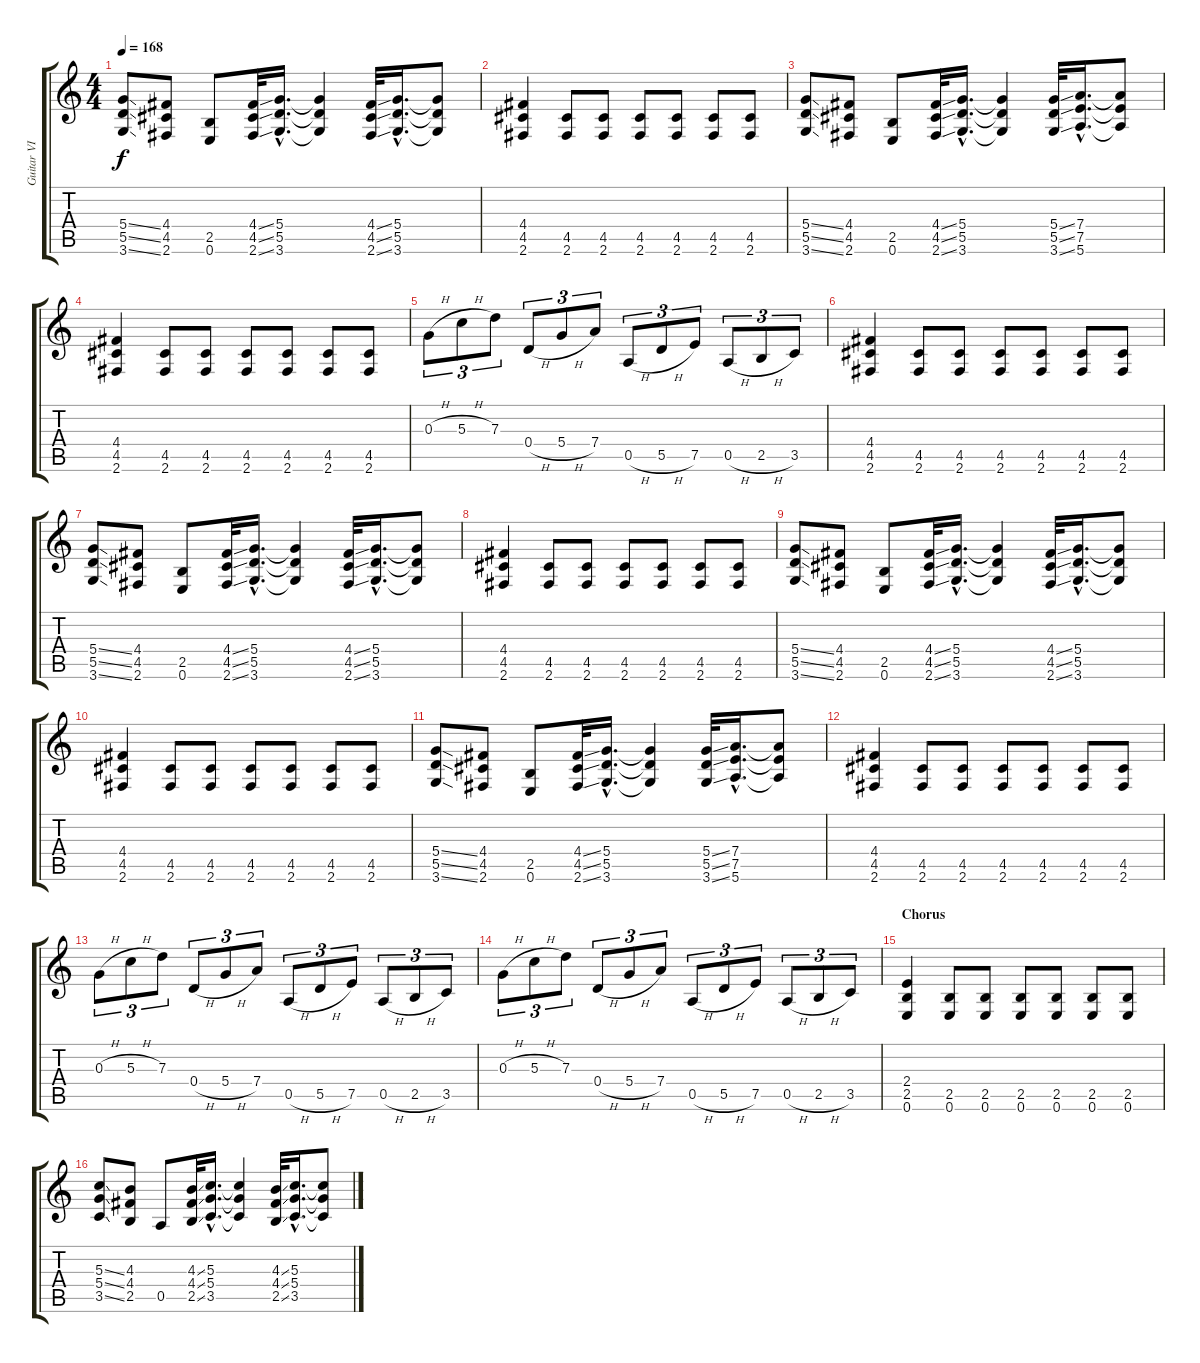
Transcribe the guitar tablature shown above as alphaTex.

\track ("Guitar VI Distortion" "Guitar VI ") {instrument distortionguitar}
\staff {score tabs}
\tuning (E4 B3 G3 D3 A2 E2) {hide}
\ts (4 4)
\tempo 168
\clef g2
\ks c
(5.4{ss} 5.5{ss} 3.6{ss}).8{dy f} (4.4 4.5 2.6).8 (2.5 0.6).8 (4.4{ss} 4.5{ss} 2.6{ss}).32 (5.4{hac} 5.5{hac} 3.6{hac}).16{d} (5.4{t} 5.5{t} 3.6{t}).4 (4.4{ss} 4.5{ss} 2.6{ss}).32 (5.4{hac} 5.5{hac} 3.6{hac}).16{d} (5.4{t} 5.5{t} 3.6{t}).8 |
(4.4 4.5 2.6).4 (4.5 2.6).8 (4.5 2.6).8 (4.5 2.6).8 (4.5 2.6).8 (4.5 2.6).8 (4.5 2.6).8 |
(5.4{ss} 5.5{ss} 3.6{ss}).8 (4.4 4.5 2.6).8 (2.5 0.6).8 (4.4{ss} 4.5{ss} 2.6{ss}).32 (5.4{hac} 5.5{hac} 3.6{hac}).16{d} (5.4{t} 5.5{t} 3.6{t}).4 (5.4{ss} 5.5{ss} 3.6{ss}).32 (7.4{hac} 7.5{hac} 5.6{hac}).16{d} (7.4{t} 7.5{t} 5.6{t}).8 |
(4.4 4.5 2.6).4 (4.5 2.6).8 (4.5 2.6).8 (4.5 2.6).8 (4.5 2.6).8 (4.5 2.6).8 (4.5 2.6).8 |
0.3{h}.8{tu (3 2)} 5.3{h}.8{tu (3 2)} 7.3.8{tu (3 2)} 0.4{h}.8{tu (3 2)} 5.4{h}.8{tu (3 2)} 7.4.8{tu (3 2)} 0.5{h}.8{tu (3 2)} 5.5{h}.8{tu (3 2)} 7.5.8{tu (3 2)} 0.5{h}.8{tu (3 2)} 2.5{h}.8{tu (3 2)} 3.5.8{tu (3 2)} |
(4.4 4.5 2.6).4 (4.5 2.6).8 (4.5 2.6).8 (4.5 2.6).8 (4.5 2.6).8 (4.5 2.6).8 (4.5 2.6).8 |
(5.4{ss} 5.5{ss} 3.6{ss}).8 (4.4 4.5 2.6).8 (2.5 0.6).8 (4.4{ss} 4.5{ss} 2.6{ss}).32 (5.4{hac} 5.5{hac} 3.6{hac}).16{d} (5.4{t} 5.5{t} 3.6{t}).4 (4.4{ss} 4.5{ss} 2.6{ss}).32 (5.4{hac} 5.5{hac} 3.6{hac}).16{d} (5.4{t} 5.5{t} 3.6{t}).8 |
(4.4 4.5 2.6).4 (4.5 2.6).8 (4.5 2.6).8 (4.5 2.6).8 (4.5 2.6).8 (4.5 2.6).8 (4.5 2.6).8 |
(5.4{ss} 5.5{ss} 3.6{ss}).8 (4.4 4.5 2.6).8 (2.5 0.6).8 (4.4{ss} 4.5{ss} 2.6{ss}).32 (5.4{hac} 5.5{hac} 3.6{hac}).16{d} (5.4{t} 5.5{t} 3.6{t}).4 (4.4{ss} 4.5{ss} 2.6{ss}).32 (5.4{hac} 5.5{hac} 3.6{hac}).16{d} (5.4{t} 5.5{t} 3.6{t}).8 |
(4.4 4.5 2.6).4 (4.5 2.6).8 (4.5 2.6).8 (4.5 2.6).8 (4.5 2.6).8 (4.5 2.6).8 (4.5 2.6).8 |
(5.4{ss} 5.5{ss} 3.6{ss}).8 (4.4 4.5 2.6).8 (2.5 0.6).8 (4.4{ss} 4.5{ss} 2.6{ss}).32 (5.4{hac} 5.5{hac} 3.6{hac}).16{d} (5.4{t} 5.5{t} 3.6{t}).4 (5.4{ss} 5.5{ss} 3.6{ss}).32 (7.4{hac} 7.5{hac} 5.6{hac}).16{d} (7.4{t} 7.5{t} 5.6{t}).8 |
(4.4 4.5 2.6).4 (4.5 2.6).8 (4.5 2.6).8 (4.5 2.6).8 (4.5 2.6).8 (4.5 2.6).8 (4.5 2.6).8 |
0.3{h}.8{tu (3 2)} 5.3{h}.8{tu (3 2)} 7.3.8{tu (3 2)} 0.4{h}.8{tu (3 2)} 5.4{h}.8{tu (3 2)} 7.4.8{tu (3 2)} 0.5{h}.8{tu (3 2)} 5.5{h}.8{tu (3 2)} 7.5.8{tu (3 2)} 0.5{h}.8{tu (3 2)} 2.5{h}.8{tu (3 2)} 3.5.8{tu (3 2)} |
0.3{h}.8{tu (3 2)} 5.3{h}.8{tu (3 2)} 7.3.8{tu (3 2)} 0.4{h}.8{tu (3 2)} 5.4{h}.8{tu (3 2)} 7.4.8{tu (3 2)} 0.5{h}.8{tu (3 2)} 5.5{h}.8{tu (3 2)} 7.5.8{tu (3 2)} 0.5{h}.8{tu (3 2)} 2.5{h}.8{tu (3 2)} 3.5.8{tu (3 2)} |
\section ("" "Chorus")
(2.4 2.5 0.6).4 (2.5 0.6).8 (2.5 0.6).8 (2.5 0.6).8 (2.5 0.6).8 (2.5 0.6).8 (2.5 0.6).8 |
(5.3{ss} 5.4{ss} 3.5{ss}).8 (4.3 4.4 2.5).8 0.5.8 (4.3{ss} 4.4{ss} 2.5{ss}).32 (5.3{hac} 5.4{hac} 3.5{hac}).16{d} (5.3{t} 5.4{t} 3.5{t}).4 (4.3{ss} 4.4{ss} 2.5{ss}).32 (5.3{hac} 5.4{hac} 3.5{hac}).16{d} (5.3{t} 5.4{t} 3.5{t}).8
